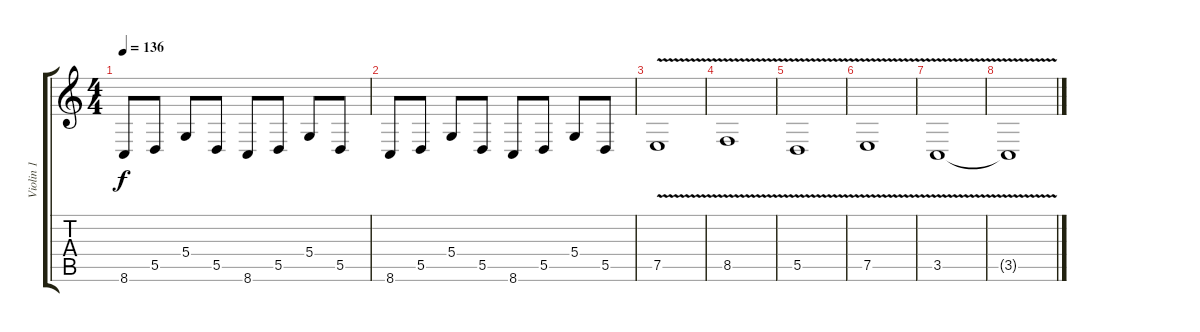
\track ("Violin 1" "Violin 1") {instrument violin}
\staff {score tabs}
\tuning (E4 B3 G3 D3 A2 E2) {hide}
\ts (4 4)
\tempo 136
\clef g2
\ks c
8.6.8{dy f} 5.5.8 5.4.8 5.5.8 8.6.8 5.5.8 5.4.8 5.5.8 |
8.6.8 5.5.8 5.4.8 5.5.8 8.6.8 5.5.8 5.4.8 5.5.8 |
7.5{v}.1 |
8.5{v}.1 |
5.5{v}.1 |
7.5{v}.1 |
3.5{v}.1{volume 3} |
3.5{t}.1
